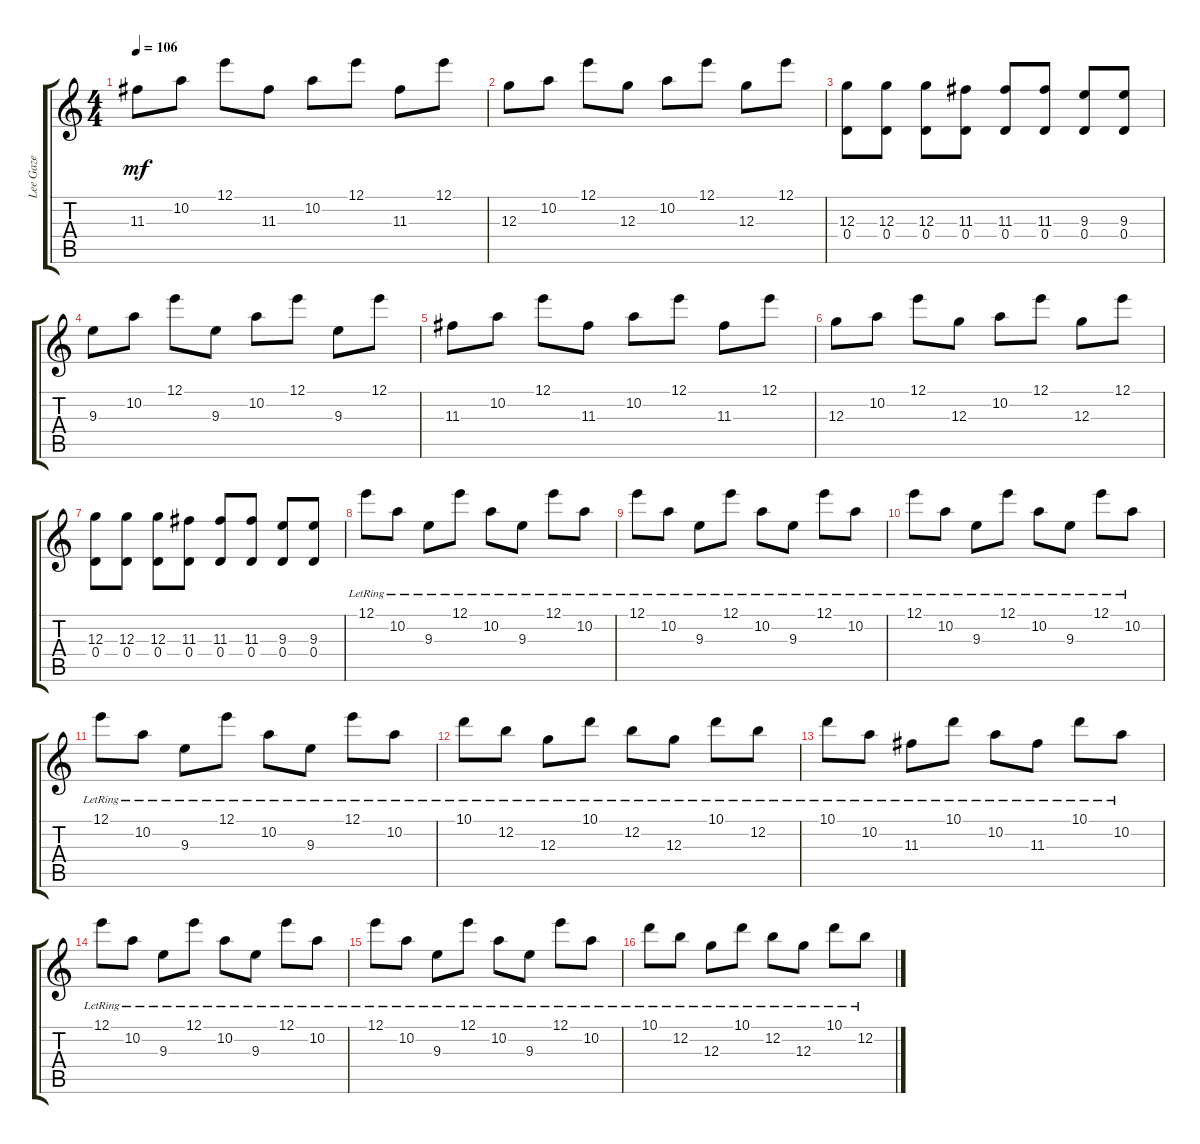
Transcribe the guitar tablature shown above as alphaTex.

\track ("Lee Gaze" "Lee Gaze") {instrument overdrivenguitar}
\staff {score tabs}
\tuning (E4 B3 G3 D3 A2 D2) {hide}
\ts (4 4)
\tempo 106
\clef g2
\ks c
11.3.8{dy mf} 10.2.8 12.1.8 11.3.8 10.2.8 12.1.8 11.3.8 12.1.8 |
12.3.8 10.2.8 12.1.8 12.3.8 10.2.8 12.1.8 12.3.8 12.1.8 |
(12.3 0.4).8 (12.3 0.4).8 (12.3 0.4).8 (11.3 0.4).8 (11.3 0.4).8 (11.3 0.4).8 (9.3 0.4).8 (9.3 0.4).8 |
9.3.8 10.2.8 12.1.8 9.3.8 10.2.8 12.1.8 9.3.8 12.1.8 |
11.3.8 10.2.8 12.1.8 11.3.8 10.2.8 12.1.8 11.3.8 12.1.8 |
12.3.8 10.2.8 12.1.8 12.3.8 10.2.8 12.1.8 12.3.8 12.1.8 |
(12.3 0.4).8 (12.3 0.4).8 (12.3 0.4).8 (11.3 0.4).8 (11.3 0.4).8 (11.3 0.4).8 (9.3 0.4).8 (9.3 0.4).8 |
12.1{lr}.8{instrument overdrivenguitar} 10.2{lr}.8 9.3{lr}.8 12.1{lr}.8 10.2{lr}.8 9.3{lr}.8 12.1{lr}.8 10.2{lr}.8 |
12.1{lr}.8 10.2{lr}.8 9.3{lr}.8 12.1{lr}.8 10.2{lr}.8 9.3{lr}.8 12.1{lr}.8 10.2{lr}.8 |
12.1{lr}.8 10.2{lr}.8 9.3{lr}.8 12.1{lr}.8 10.2{lr}.8 9.3{lr}.8 12.1{lr}.8 10.2{lr}.8 |
12.1{lr}.8 10.2{lr}.8 9.3{lr}.8 12.1{lr}.8 10.2{lr}.8 9.3{lr}.8 12.1{lr}.8 10.2{lr}.8 |
10.1{lr}.8 12.2{lr}.8 12.3{lr}.8 10.1{lr}.8 12.2{lr}.8 12.3{lr}.8 10.1{lr}.8 12.2{lr}.8 |
10.1{lr}.8 10.2{lr}.8 11.3{lr}.8 10.1{lr}.8 10.2{lr}.8 11.3{lr}.8 10.1{lr}.8 10.2{lr}.8 |
12.1{lr}.8 10.2{lr}.8 9.3{lr}.8 12.1{lr}.8 10.2{lr}.8 9.3{lr}.8 12.1{lr}.8 10.2{lr}.8 |
12.1{lr}.8 10.2{lr}.8 9.3{lr}.8 12.1{lr}.8 10.2{lr}.8 9.3{lr}.8 12.1{lr}.8 10.2{lr}.8 |
10.1{lr}.8 12.2{lr}.8 12.3{lr}.8 10.1{lr}.8 12.2{lr}.8 12.3{lr}.8 10.1{lr}.8 12.2{lr}.8
